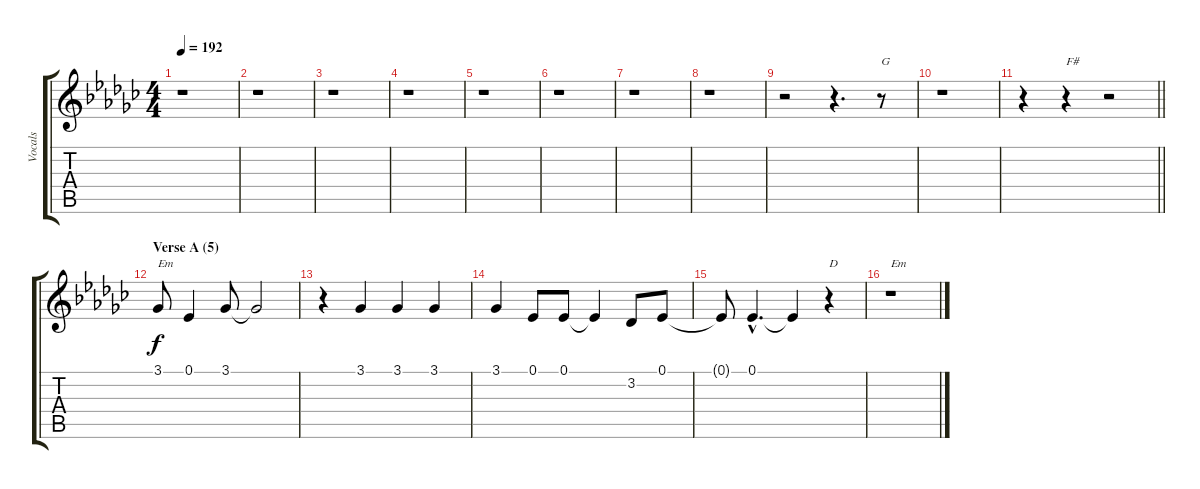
\track ("Vocals" "Vocals") {instrument sopranosax}
\staff {score tabs}
\tuning (Eb4 Bb3 Gb3 Db3 Ab2 Eb2) {hide}
\ts (4 4)
\tempo 192
\clef g2
\ks ebminor
r.1{dy f} |
r.1 |
r.1 |
r.1 |
r.1 |
r.1 |
r.1 |
r.1 |
r.2 r.4{d} r.8{txt "G"} |
r.1 |
\barLineRight lightlight
r.4 r.4{txt "F#"} r.2 |
\section ("" "Verse A (5)")
3.1.8{txt "Em"} 0.1.4 3.1.8 3.1{t}.2 |
r.4 3.1.4 3.1.4 3.1.4 |
3.1.4 0.1.8 0.1.8 0.1{t}.4 3.2.8 0.1.8 |
0.1{t}.8 0.1{hac}.4{d} 0.1{t}.4 r.4{txt "D"} |
r.1{txt "Em"}
